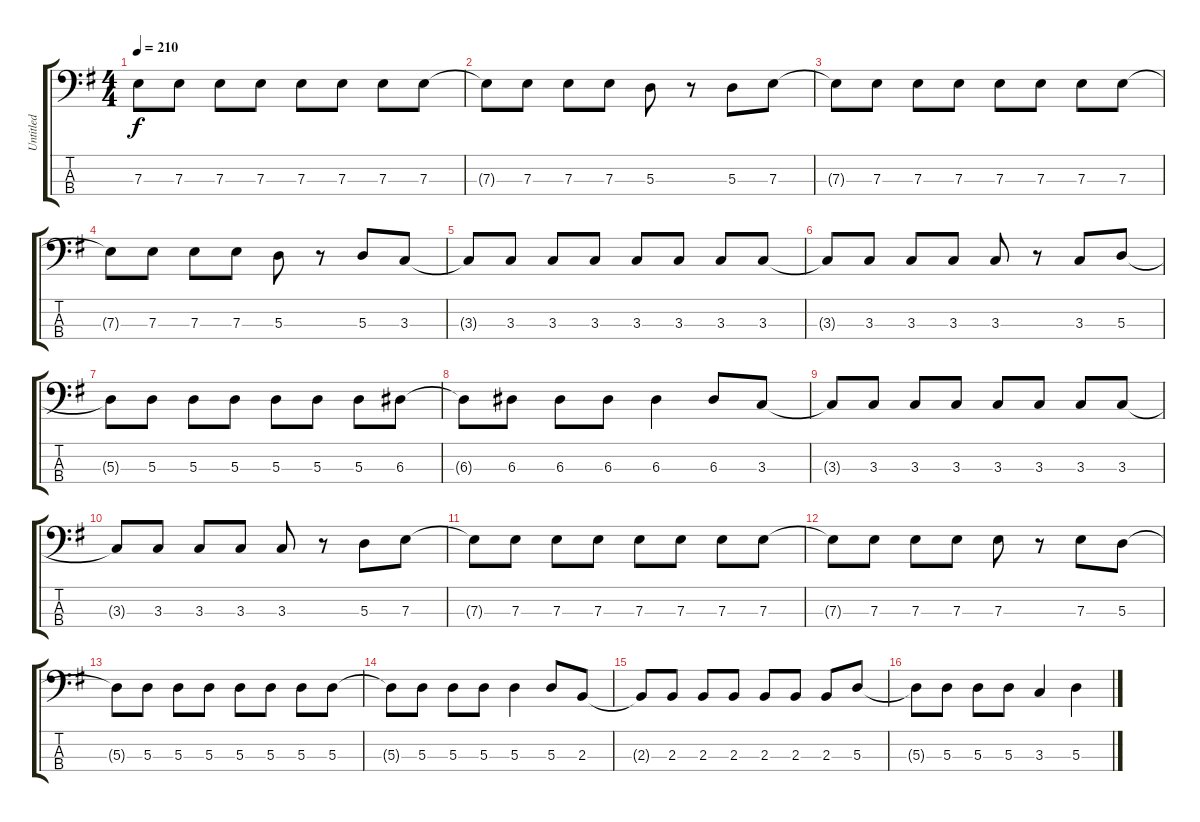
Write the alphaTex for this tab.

\track ("Untitled" "Untitled") {instrument electricbassfinger}
\staff {score tabs}
\tuning (G2 D2 A1 E1) {hide}
\ts (4 4)
\tempo 210
\clef f4
\ks g
7.3.8{dy f instrument electricbassfinger} 7.3.8 7.3.8 7.3.8 7.3.8 7.3.8 7.3.8 7.3.8 |
7.3{t}.8 7.3.8 7.3.8 7.3.8 5.3.8 r.8 5.3.8 7.3.8 |
7.3{t}.8 7.3.8 7.3.8 7.3.8 7.3.8 7.3.8 7.3.8 7.3.8 |
7.3{t}.8 7.3.8 7.3.8 7.3.8 5.3.8 r.8 5.3.8 3.3.8 |
3.3{t}.8 3.3.8 3.3.8 3.3.8 3.3.8 3.3.8 3.3.8 3.3.8 |
3.3{t}.8 3.3.8 3.3.8 3.3.8 3.3.8 r.8 3.3.8 5.3.8 |
5.3{t}.8 5.3.8 5.3.8 5.3.8 5.3.8 5.3.8 5.3.8 6.3.8 |
6.3{t}.8 6.3.8 6.3.8 6.3.8 6.3.4 6.3.8 3.3.8 |
3.3{t}.8 3.3.8 3.3.8 3.3.8 3.3.8 3.3.8 3.3.8 3.3.8 |
3.3{t}.8 3.3.8 3.3.8 3.3.8 3.3.8 r.8 5.3.8 7.3.8 |
7.3{t}.8 7.3.8 7.3.8 7.3.8 7.3.8 7.3.8 7.3.8 7.3.8 |
7.3{t}.8 7.3.8 7.3.8 7.3.8 7.3.8 r.8 7.3.8 5.3.8 |
5.3{t}.8 5.3.8 5.3.8 5.3.8 5.3.8 5.3.8 5.3.8 5.3.8 |
5.3{t}.8 5.3.8 5.3.8 5.3.8 5.3.4 5.3.8 2.3.8 |
2.3{t}.8 2.3.8 2.3.8 2.3.8 2.3.8 2.3.8 2.3.8 5.3.8 |
5.3{t}.8 5.3.8 5.3.8 5.3.8 3.3.4 5.3.4
